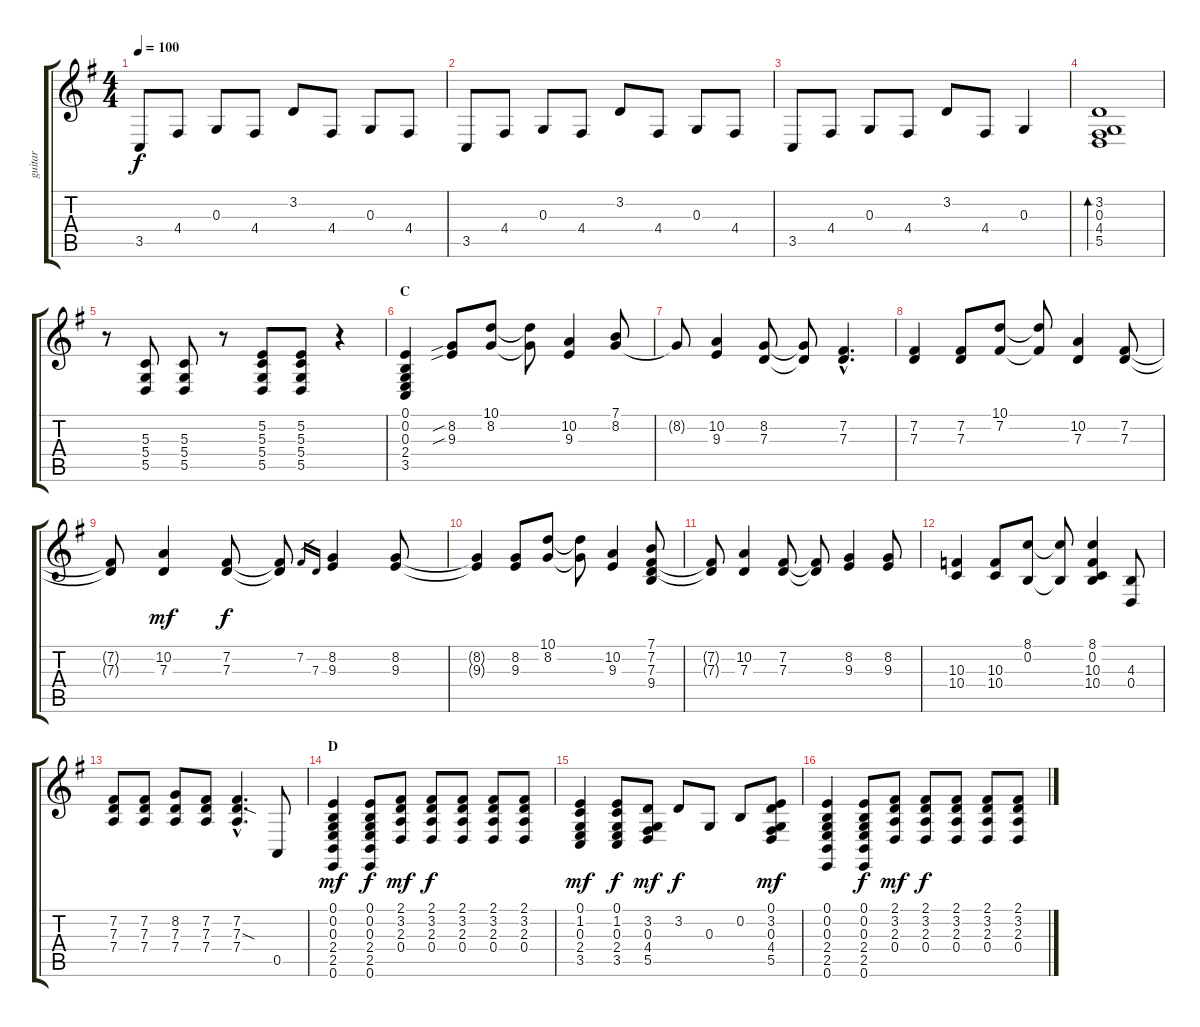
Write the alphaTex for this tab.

\track ("guitar" "guitar") {instrument reedorgan}
\staff {score tabs}
\tuning (E4 B3 G3 D3 A2 E2) {hide}
\ts (4 4)
\tempo 100
\clef g2
\ks g
3.5.8{dy f} 4.4.8 0.3.8 4.4.8 3.2.8 4.4.8 0.3.8 4.4.8 |
3.5.8 4.4.8 0.3.8 4.4.8 3.2.8 4.4.8 0.3.8 4.4.8 |
3.5.8 4.4.8 0.3.8 4.4.8 3.2.8 4.4.8 0.3.4 |
(3.2 0.3 4.4 5.5).1{bd 480} |
r.8 (5.3 5.4 5.5).8 (5.3 5.4 5.5).8 r.8 (5.2 5.3 5.4 5.5).8 (5.2 5.3 5.4 5.5).8 r.4 |
\section ("" "C")
(0.1 0.2 0.3 2.4 3.5).4 (8.2{sib} 9.3{sib}).8 (10.1 8.2).8 (10.1{t} 8.2{t}).8 (10.2 9.3).4 (7.1 8.2).8 |
8.2{t}.8 (10.2 9.3).4 (8.2 7.3).8 (8.2{t} 7.3{t}).8 (7.2{hac} 7.3{hac}).4{d} |
(7.2 7.3).4 (7.2 7.3).8 (10.1 7.2).8 (10.1{t} 7.2{t}).8 (10.2 7.3).4 (7.2 7.3).8 |
(7.2{t} 7.3{t}).8 (10.2 7.3).4{dy mf} (7.2 7.3).8{dy f} (7.2{t} 7.3{t}).8 7.2.16{gr} 7.3.16{gr} (8.2 9.3).4 (8.2 9.3).8 |
(8.2{t} 9.3{t}).4 (8.2 9.3).8 (10.1 8.2).8 (10.1{t} 8.2{t}).8 (10.2 9.3).4 (7.1 7.2 7.3 9.4).8 |
(7.2{t} 7.3{t}).8 (10.2 7.3).4 (7.2 7.3).8 (7.2{t} 7.3{t}).8 (8.2 9.3).4 (8.2 9.3).8 |
(10.3 10.4).4 (10.3 10.4).8 (8.1 0.2).8 (8.1{t} 0.2{t}).8 (8.1 0.2 10.3 10.4).4 (4.3 0.4).8 |
(7.2 7.3 7.4).8 (7.2 7.3 7.4).8 (8.2 7.3 7.4).8 (7.2 7.3 7.4).8 (7.2{hac} 7.3{sod hac} 7.4{hac}).4{d} 0.5.8 |
\section ("" "D")
(0.1 0.2 0.3 2.4 2.5 0.6).4{dy mf} (0.1 0.2 0.3 2.4 2.5 0.6).8{dy f} (2.1 3.2 2.3 0.4).8{dy mf} (2.1 3.2 2.3 0.4).8{dy f} (2.1 3.2 2.3 0.4).8 (2.1 3.2 2.3 0.4).8 (2.1 3.2 2.3 0.4).8 |
(0.1 1.2 0.3 2.4 3.5).4{dy mf} (0.1 1.2 0.3 2.4 3.5).8{dy f} (3.2 0.3 4.4 5.5).8{dy mf} 3.2.8{dy f} 0.3.8 0.2.8 (0.1 3.2 0.3 4.4 5.5).8{dy mf} |
(0.1 0.2 0.3 2.4 2.5 0.6).4 (0.1 0.2 0.3 2.4 2.5 0.6).8{dy f} (2.1 3.2 2.3 0.4).8{dy mf} (2.1 3.2 2.3 0.4).8{dy f} (2.1 3.2 2.3 0.4).8 (2.1 3.2 2.3 0.4).8 (2.1 3.2 2.3 0.4).8
